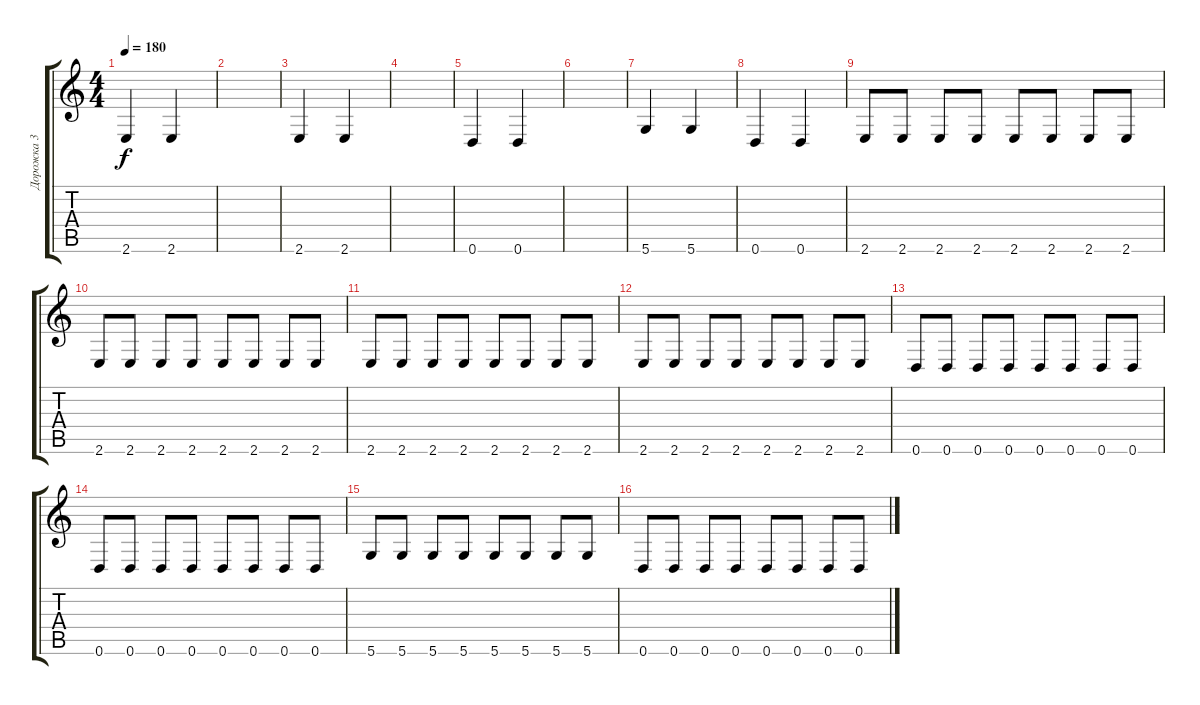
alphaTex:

\track ("Дорожка 3" "Дорожка 3") {instrument electricbassfinger}
\staff {score tabs}
\tuning (E4 B3 G3 D3 A2 D2) {hide}
\ts (4 4)
\tempo 180
\clef g2
\ks c
2.6.4{dy f} 2.6.4 |
|
2.6.4 2.6.4 |
|
0.6.4 0.6.4 |
|
5.6.4 5.6.4 |
0.6.4 0.6.4 |
2.6.8 2.6.8 2.6.8 2.6.8 2.6.8 2.6.8 2.6.8 2.6.8 |
2.6.8 2.6.8 2.6.8 2.6.8 2.6.8 2.6.8 2.6.8 2.6.8 |
2.6.8 2.6.8 2.6.8 2.6.8 2.6.8 2.6.8 2.6.8 2.6.8 |
2.6.8 2.6.8 2.6.8 2.6.8 2.6.8 2.6.8 2.6.8 2.6.8 |
0.6.8 0.6.8 0.6.8 0.6.8 0.6.8 0.6.8 0.6.8 0.6.8 |
0.6.8 0.6.8 0.6.8 0.6.8 0.6.8 0.6.8 0.6.8 0.6.8 |
5.6.8 5.6.8 5.6.8 5.6.8 5.6.8 5.6.8 5.6.8 5.6.8 |
0.6.8 0.6.8 0.6.8 0.6.8 0.6.8 0.6.8 0.6.8 0.6.8
